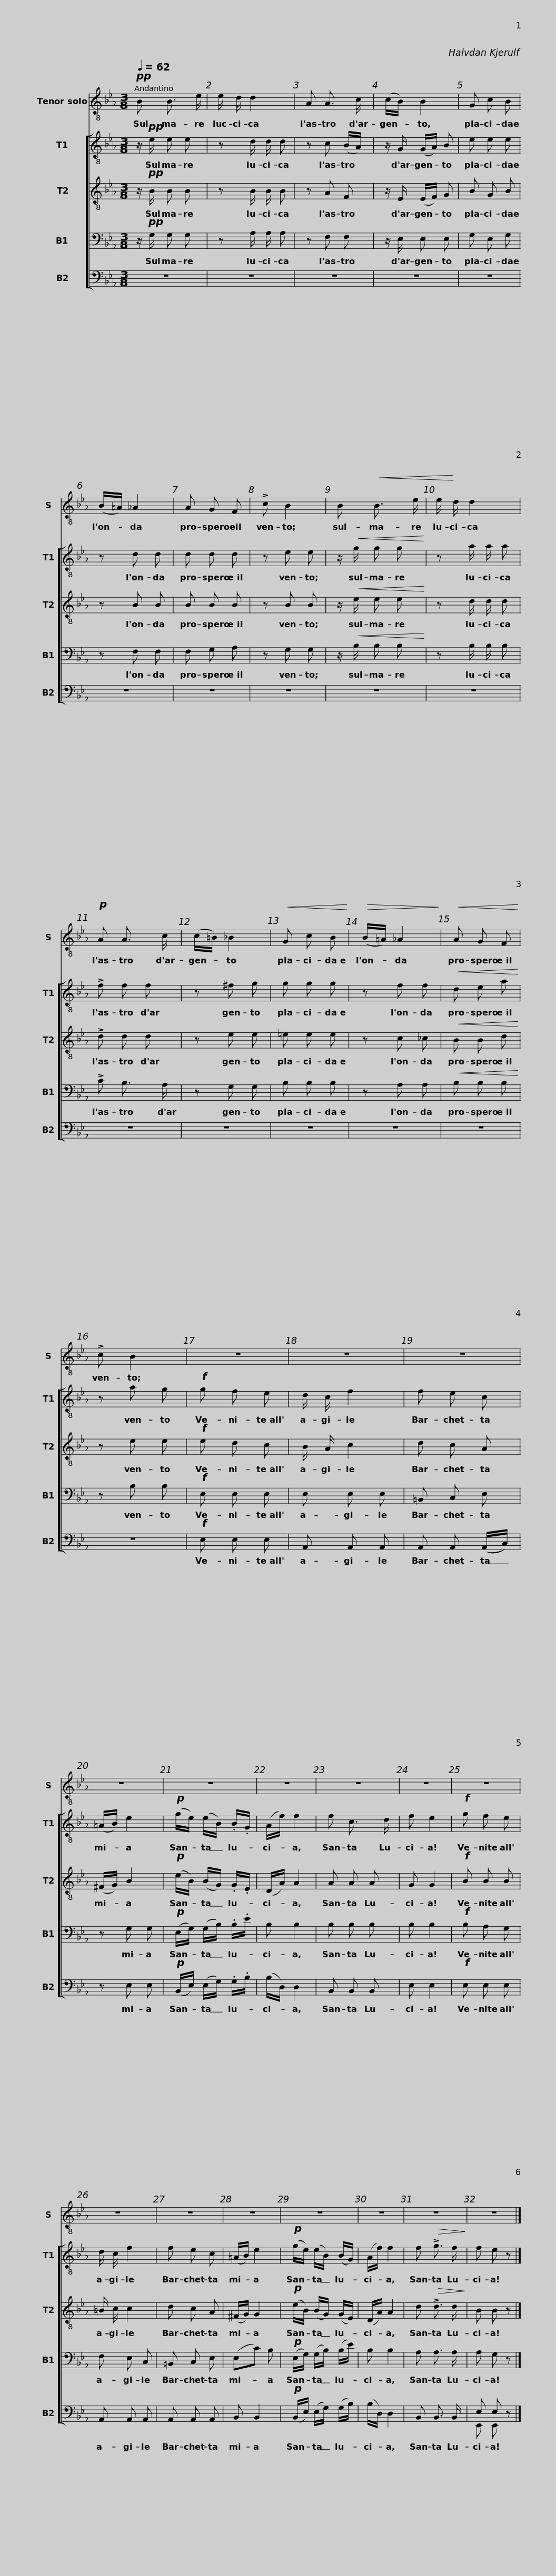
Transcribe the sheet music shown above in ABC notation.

X:1
%%score 1 [ 2 3 4 ( 5 6 ) ]
L:1/8
Q:1/4=62
M:3/8
I:linebreak $
K:Eb
V:1 treble-8
V:2 treble-8
V:3 treble-8
V:4 bass
V:5 bass
V:6 bass
V:1
!pp! B B3/2 e/ | e/ d/ d2 | A A3/2 c/ | (c/B/) B2 | G c B | %5
 (B/=A/) _A2 | A G F |$ !>!c B2 | B!<(! B3/2 e/ | e/!<)! d/ d2 | %10
!p! A A3/2 c/ | (c/=B/) _B2 |!<(! G c B!<)! |!>(! (B/=A/) _A2!>)! |!<(! A G F!<)! |$ %15
 !>!c B2 | z3 | z3 | z3 | z3 | %20
 z3 | z3 | z3 | z3 | z3 |$ %25
 z3 | z3 | z3 | z3 | z3 | %30
 z3 | z3 |] %32
V:2
 z/!pp! e/ e e | z d/ d/ d | z c (B/A/) | z/ G/ (G/A/) B | e e e | %5
 z d d | d d d |$ z e e | z/!<(! g/ g g!<)! | z a/ a/ a | %10
 !>!f f f | z ^f g | g g g | z f f |!<(! d e a!<)! |$ %15
 z a g |!f! g f e | d/ c/ f2 | f e c | (=A/B/) e2 | %20
!p! (g/e/) (e/B/) .B/.G/ | (A/f/) f2 | f c3/2 d/ | f e2 |!f! g f e |$ %25
 d/ c/ f2 | f e c | (=A/B/) e2 |!p! (g/e/) (e/B/) (B/G/) | (A/f/) f2 | %30
 f!>(! !>!g3/2 f/!>)! | f e z |] %32
V:3
 z/!pp! B/ B B | z B/ B/ B | z A F | z/ E/ (E/F/) G | B G B | %5
 z B B | B B B |$ z B B | z/!<(! e/ e e!<)! | z d/ d/ d | %10
 !>!d d d | z e e | =e e e | z c _c |!<(! B B d!<)! |$ %15
 z e e |!f! e d c | B/ A/ c2 | d c A | (^F/G/) B2 | %20
!p! (e/B/) (B/G/) .G/.E/ | (D/A/) A2 | A A A | G G2 |!f! B B B |$ %25
 =B/ c/ c2 | d c A | (^F/G/) G2 |!p! (e/B/) (B/G/) (G/E/) | (D/A/) A2 | %30
 d!>(! !>!d3/2 d/!>)! | B B z |] %32
V:4
 z/!pp! G,/ G, G, | z A,/ A,/ A, | z F, F, | z/ E,/ E, E, | G, E, G, | %5
 z F, F, | F, G, A, |$ z G, G, | z/!<(! B,/ B, B,!<)! | z B,/ B,/ B, | %10
 !>!C B,3/2 A,/ | z G, G, | B, B, B, | z A, A, |!<(! B, B, B,!<)! |$ %15
 z B, B, |!f! E, E, E, | E, E, E, | =B,, C, E, | z G, G, | %20
!p! (E,/G,/) (G,/B,/) .B,/.E/ | B, B,2 | B, B, B, | B, B,2 |!f! B, A, G, |$ %25
 F, E, C, | =B,, C, E, | (E,C) B, |!p! (E,/G,/) (G,/B,/) (B,/E/) | B, B,2 | %30
 A, A,3/2 A,/ | A, G, z |] %32
V:5
 z3 | z3 | z3 | z3 | z3 | %5
 z3 | z3 |$ z3 | z3 | z3 | %10
 z3 | z3 | z3 | z3 | z3 |$ %15
 z3 |!f! E, E, E, | A,, A,, A,, | A,, A,, ((A,,/C,/)) | z E, E, | %20
!p! (B,,/E,/) (E,/G,/) .G,/.B,/ | (B,/D,/) D,2 | B,, B,, B,, | E, E,2 |!f! E, E, E, |$ %25
 A,, A,, A,, | A,, A,, A,, | B,, B,,2 |!p! (B,,/E,/) (E,/G,/) (G,/B,/) | (B,/D,/) D,2 | %30
 B,, B,,3/2 B,,/ | E, E, z |] %32
V:6
 x3 | x3 | x3 | x3 | x3 | %5
 x3 | x3 |$ x3 | x3 | x3 | %10
 x3 | x3 | x3 | x3 | x3 |$ %15
 x3 | x3 | x3 | x3 | x3 | %20
 x3 | x3 | x3 | x3 | x3 |$ %25
 x3 | x3 | x3 | x3 | x3 | %30
 x3 | E,, E,, x |] %32
